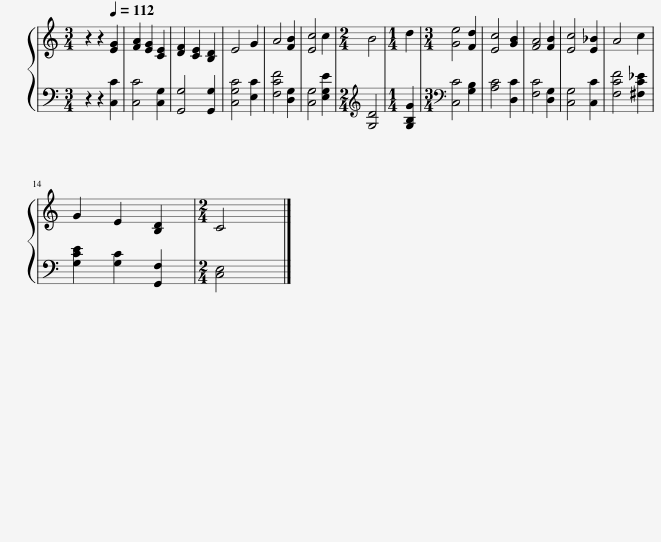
X:1
%%score { 1 | 2 }
L:1/8
M:3/4
I:linebreak $
K:C
V:1 treble
V:2 bass
V:1
 z2 z2[Q:1/4=112] [EG]2 | [FA]2 [EG]2 [CE]2 | [DF]2 [CE]2 [B,D]2 | E4 G2 | A4 [FB]2 | %5
 [Ec]4 c2 |[M:2/4] B4 |[M:1/4] d2 |[M:3/4] [Ge]4 [Fd]2 | [Ec]4 [GB]2 | %10
 [FA]4 [FB]2 | [Ec]4 [E_B]2 | A4 c2 |$ G2 E2 [B,D]2 |[M:2/4] C4 |] %15
V:2
 z2 z2 [C,C]2 | [C,C]4 [C,G,]2 | [G,,G,]4 [G,,G,]2 | [C,G,C]4 [E,C]2 | [F,CF]4 [D,G,]2 | %5
 [C,G,]4 [E,G,E]2 |[M:2/4][K:treble] [G,D]4 |[M:1/4] [G,B,G]2 |[M:3/4][K:bass] [C,C]4 [G,B,]2 | [A,C]4 [D,C]2 | %10
 [F,C]4 [D,G,]2 | [C,G,]4 [C,C]2 | [F,CF]4 [^F,C_E]2 |$ [G,CE]2 [G,C]2 [G,,F,]2 |[M:2/4] [C,E,]4 |] %15
